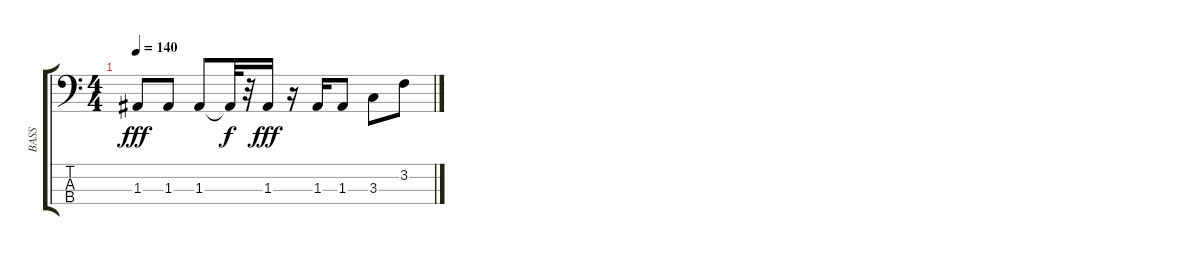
\track ("BASS" "BASS") {instrument electricbassfinger}
\staff {score tabs}
\tuning (G2 D2 A1 E1) {hide}
\ts (4 4)
\tempo 140
\clef f4
\ks c
1.3.8{dy fff volume 0} 1.3.8{volume 0} 1.3.8 1.3{t}.32{dy f} r.32 1.3.16{dy fff} r.16 1.3.16 1.3.8 3.3.8 3.2.8
